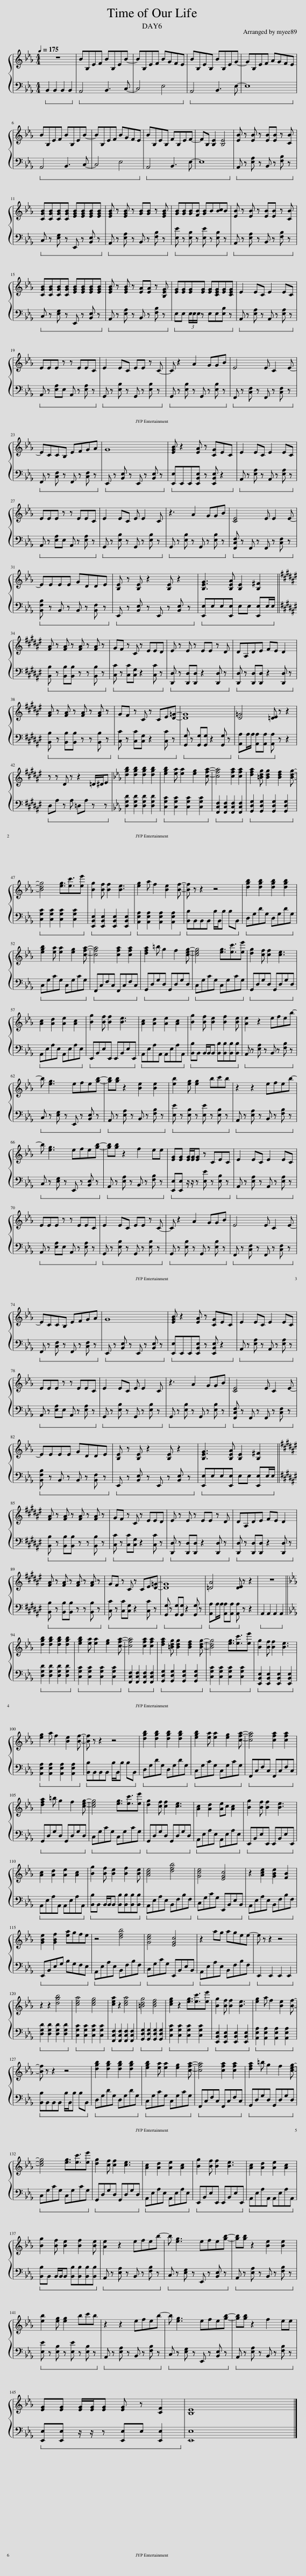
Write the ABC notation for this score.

X:1
%%score { 1 | 2 }
L:1/8
Q:1/4=175
M:4/4
I:linebreak $
K:Eb
V:1 treble
V:2 bass
V:1
 z8 | BB,EF BB,EB- | BB,EF BGFE | BB,EB, BB,EG- | GB,EF AGFE |$ %5
 BB,EF BB,EB- | BB,EF BGFE | BB,EB, FB,EF- | FB, [B,E]2 [B,E]4 | [EB] z [EB] z [EB][EB] z [CB] |$ %10
 [CGB][CGB][CGB][CGB] [EGB][EGB][EGB][EGB] | [EGB] z [EGB] z [GB][GB] z [EGB] | [GB][GB][GB][FB] [GB]B[Bc]B | [EB] z [EB] z [EB][EB] z [CB] |$ [CGB][CGB][CGB][CGB] [EGB][EGB][EGB][EGB] | %15
 [EGB] z [EGB] z [EA][EA] z [B,EG] | [EG][EG][EG][EG] [EG][CEG][EG][CEG] | E2 EC E2 EC |$ EEE z z EEC | E2 EC EE z C- | %20
 C z2 A2 GGB | E4 E C2 E- |$ ECCB, EFGA | G8 | [EGB] z2 [EA] z [CG]EC | %25
 E2 EC E2 EC |$ EEE z z EEC | E2 EC E E2 C | z3 A2 GGB | [CE]4 E E2 E- |$ %30
 EEEE GDDE | [B,E] z [B,E] z2 [B,E] z2 | [B,EG]3 [B,EA] [B,E]2 [B,^F]2 ||$[K:F#] [FA] z [FA] z [FA] z [FA] z | GF z C z EED | %35
 E z E z EE z D | DA,DE FE D2 |$ [FA] z [FA] z [FA] z [FA] z | GF z C z CE[D=G]- | [DG]8 | %40
 [D=G]4 [=DE] z z2 |$ z z D z z2 =D/^D/E |[K:Eb] [dgb]2 [dgb]2 [dgb]2 [dgb]2 | [egb]2 [ea] [ea]2 [eg]2 [cfa]- | [cfa]4 [cfa]2 [cfa]2 | %45
 [dfa]2 [=Bdg] [Bdg]2 [Bdf]2 [Bdg]- |$ [Bdg]4 [eg]3/2[ec']3/2[ee'] | [Bg]2 [Bf] [Bf]2 [Be]3 | [eg]2 a f2 [Be]2 [Bf]- | [Bf] z z2 z4 | %50
 [dgb]2 [dgb]2 [dgb]2 [dgb]2 |$ [egb]2 [ea] [ea]2 [eg]2 [cfa]- | [cfa]4 [cfa]2 [cfa]2 | [dfa]2 =b g2 f2 [ceg]- | [ceg]4 [eg]3/2[ec']3/2[ee'] | %55
 [dg]2 [cf] [cf]2 [ce]3 |$ [Ac]2 [Ad]2 [Ae]2 [Ac]2 | [Bg]2 [Bf] [Bf]2 [Be]3 | [Ac]2 [Ad]2 [Ae]2 [Ac]2 | [Bg]2 [Bf] [Be]2 [Bf]2 [Be] | %60
 [Ae]2 z2 efeb- |$ b [eg]3 efe[gb]- | [gb][gb] z2 [Be]2 [Be]2 | [eb]2 [eg] [eg]2 bc'b | z2 z2 efeb- |$ %65
 b [eg]3 efe[gb]- | [gb][gb] z2 f2 ee | [EG][EG] [EG]/[EG]/[EG] z CEC | E2 EC E2 EC |$ EEE z z EEC | %70
 E2 EC EE z C- | C z2 A2 GGB | E4 E C2 E- |$ ECCB, EFGA | G8 | %75
 [EGB] z2 [EA] z [CG]EC | E2 EC E2 EC |$ EEE z z EEC | E2 EC E E2 C | z3 A2 GGB | %80
 [CE]4 E C2 E- |$ EEEE GDDE | [B,E] z [B,E] z2 [B,E] z2 | [B,EG]3 [B,EA] [B,E]2 [B,^F]2 ||$[K:F#] [FA] z [FA] z [FA] z [FA] z | %85
 GF z C z EED | E z E z EE z D | DA,DE FE D2 |$ [FA] z [FA] z [FA] z [FA] z | GF z C z CE[D=G]- | %90
 [DG]8 | [=DA]4 [DE] z z2 | z8 ||$[K:Eb] [dgb]2 [dgb]2 [dgb]2 [dgb]2 | [egb]2 [ea] [ea]2 [eg]2 [cfa]- | %95
 [cfa]4 [cfa]2 [cfa]2 | [dfa]2 [=Bdg] [Bdg]2 [Bdf]2 [Bdg]- | [Bdg]4 [eg]3/2[ec']3/2[ee'] | [Bg]2 [Bf] [Bf]2 [Be]3 |$ [eg]2 a f2 [Be]2 [Bf]- | %100
 [Bf] z z2 z4 | [dgb]2 [dgb]2 [dgb]2 [dgb]2 | [egb]2 [ea] [ea]2 [eg]2 [cfa]- | [cfa]4 [cfa]2 [cfa]2 |$ [dfa]2 =b g2 f2 [ceg]- | %105
 [ceg]4 [eg]3/2[ec']3/2[ee'] | [dg]2 [cf] [cf]2 [ce]3 | [Ac]2 [Ad]2 [Ae]c [Ac]2 | [Bg]2 [Bf] [Bf]2 [Be]3 |$ [Ac]2 [Ad]2 [Ae]2 [Ac]2 | %110
 [Bg]2 [Bf] [Be]2 [Bf]2 [Be] | [Ace]4 [dfb]4 | [Gce]4 [EGc]4 | z2 [Ace]2 [GBe]2 [FB]2 |$ [GBe]2 [GBf]2 [ea]gfe | %115
 z4 [dfb]4 | [Gce]4 [EGc]4 | z2 ag agee- | e z z2 z4 |$ z2 z2 [dgb]4 | %120
 [cea]4 [ceg]4 | [cea]2 z2 [cea]4 | [=Bdg]4 [Bdf]4 | [ceg]2 z2 [eg]3/2[ec']3/2[ee'] | [Bg]2 [Bf] [Bf]2 [Be]3 | %125
 [eg]2 a f2 [Be]2 [Bf]- |$ [Bf] z z2 z4 | [dgb]2 [dgb]2 [dgb]2 [dgb]2 | [egb]2 [ea] [ea]2 [eg]2 [cfa]- | [cfa]4 [cfa]2 [cfa]2 | %130
 [dfa]2 =b g2 f2 [ceg]- |$ [ceg]4 [eg]3/2[ec']3/2[ee'] | [dg]2 [cf] [cf]2 [ce]3 | [Ac]2 [Ad]2 [Ae]2 [Ac]2 | [Bg]2 [Bf] [Bf]2 [Be]3 | %135
 [Ac]2 [Ad]2 [Ae]2 [Ac]2 |$ [Bg]2 [Bf] [Be]2 [Bf]2 [Be] | [Ae]2 z2 efeb- | b [eg]3 efe[gb]- | [gb][gb] z2 [Be]2 [Be]2 |$ %140
 [eb]2 [eg] [eg]2 bc'b | z2 z2 efeb- | b [eg]3 efe[gb]- | [gb][gb] z2 f2 ee |$ [EG][EG] [EG]/[EG]/[EG] [EG] z [CF]2 | %145
 [B,E]8 |] %146
V:2
!ped! B,,2 B,,2 B,,2 B,,2!ped-up! |!ped! A,,4 B,,3 C,- | C,4 E,4!ped-up! |!ped! A,,4 B,,3 E,- | E,8!ped-up! |$ %5
!ped! A,,4 B,,3 C,- | C,4 E,4!ped-up! |!ped! A,,4 B,,3 E,- | E,8!ped-up! |!ped! A,, z [E,A,] z B,, z [F,B,] z!ped-up! |$ %10
!ped! C, z [E,G,] z E,, z [B,,E,] z!ped-up! |!ped! A,, z [E,A,] z B,, z [F,B,] z!ped-up! |!ped! [E,E] z [E,B,] z [E,E] z [E,B,] z!ped-up! |!ped! A,, z [E,A,] z B,, z [F,B,] z!ped-up! |$!ped! C, z [E,G,] z E,, z [B,,E,] z!ped-up! | %15
!ped! A,, z [E,A,] z B,, z [F,B,] z!ped-up! |!ped! E,E, (3E,/E,/E,/ z E,E,[E,B,] z!ped-up! |!ped! A,, z [E,A,] z A,, z [E,A,] z!ped-up! |$!ped! A,, z [E,A,]E, A,, z [E,A,] z!ped-up! |!ped! G,, z [E,B,] z G,, z [E,B,] z!ped-up! | %20
!ped! G,, z [E,B,] z G,, z [E,B,] z!ped-up! |!ped! F,, z [C,F,] z F,, z [C,F,] z!ped-up! |$!ped! F,, z [C,F,] z F,, z [C,F,] z!ped-up! |!ped! E,, z [B,,E,] z E,, z [B,,E,] z!ped-up! |!ped! [E,,E,]E,,E,,[E,,B,,E,] z [E,,B,,E,] z2!ped-up! | %25
!ped! A,, z [E,A,] z A,, z [E,A,] z!ped-up! |$!ped! A,, z [E,A,]E, A,, z [E,A,] z!ped-up! |!ped! G,, z [E,B,] z G,, z [E,B,] z!ped-up! |!ped! G,, z [E,B,] z G,, z [E,B,] z!ped-up! |!ped! [F,,C,F,] z F,, z F,, z [C,F,] z!ped-up! |$ %30
!ped! [B,,F,B,] z B,, z B,, z [B,,F,] z!ped-up! |!ped! E,, z [B,,E,] z E,, z [B,,E,] z!ped-up! |!ped! [E,,E,]E,E,[E,,E,] E,E, [E,,E,]E,/E,/!ped-up! ||$[K:F#]!ped! [B,,B,] z [B,,B,][B,,B,] z z [B,,B,] z!ped-up! |!ped! [C,C] z [C,C][C,G,] z2 [C,C] z!ped-up! | %35
!ped! [D,,D,] z [D,,D,][D,,D,] z2 [D,,D,] z!ped-up! |!ped! [D,,D,] z [D,,D,][D,,D,] z2 [D,,D,] z!ped-up! |$!ped! [B,,B,] z [B,,B,][B,,B,] z z [B,,B,] z!ped-up! |!ped! [C,C] z [C,C][C,G,] z2 [C,C] z!ped-up! |!ped! [G,,G,] z [G,,G,][G,,G,] z2 [G,,G,] z!ped-up! | %40
!ped! [A,,A,]A,/A,/ [A,,A,][A,,A,] [A,,A,]!ped-up! z z2 |$!ped! D,A, z A, =D,A, z z!ped-up! |[K:Eb]!ped! [D,G,D]2 [D,G,D]2 [D,G,D]2 [D,G,D]2!ped-up! |!ped! [C,G,C]2 [C,G,C]2 [C,G,C]2 [C,G,C]2!ped-up! |!ped! [F,,C,F,]2 [F,,C,F,]2 [F,,C,F,]2 [F,,C,F,]2!ped-up! | %45
!ped! [G,,D,G,]2 [G,,D,G,]2 [G,,D,G,]2 [G,,D,G,]2!ped-up! |$!ped! [C,G,C]2 [C,G,C]2 [C,G,C]2 [C,G,C]2!ped-up! |!ped! [E,,B,,E,]2 [E,,B,,E,]2 [E,,B,,E,]2 [E,,B,,E,]2!ped-up! |!ped! [A,,E,A,]2 [A,,E,A,]2 [A,,E,A,]2 [A,,E,A,]2!ped-up! |!ped! [B,,B,]B,,B,,B,, B,/B,,/B, B,B,,!ped-up! | %50
!ped! D,G,DG, D,G,DG,!ped-up! |$!ped! C,G,CG, C,G,CG,!ped-up! |!ped! F,,C,F,C, F,,C,F,C,!ped-up! |!ped! G,,D,G,D, G,,D,G,D,!ped-up! |!ped! C,G,CG, C,G,CG,!ped-up! | %55
!ped! G,,D,G,D, G,,D,G,D,!ped-up! |$!ped! A,,E,A,E, A,,E,A,E,!ped-up! |!ped! E,,B,,E,E,, E,,B,,E,E,,!ped-up! |!ped! A,,E,A,A,, A,,E,A,A,,!ped-up! |!ped! [B,,B,]B,, B,,/B,,/B,, [B,,B,][B,,B,][B,,B,][B,,B,]!ped-up! | %60
!ped! A,, z [E,A,] z B,, z [F,B,] z!ped-up! |$!ped! C, z [E,G,] z E,, z [B,,E,] z!ped-up! |!ped! A,, z [E,A,] z B,, z [F,B,] z!ped-up! |!ped! [E,E] z [E,B,] z [E,E] z [E,B,] z!ped-up! |!ped! A,, z [E,A,] z B,, z [F,B,] z!ped-up! |$ %65
!ped! C, z [E,G,] z E,, z [B,,E,] z!ped-up! |!ped! A,, z [E,A,] z B,, z [F,B,] z!ped-up! |!ped! [E,,E,][E,,E,] z/ z/ z [E,E] z [E,B,] z!ped-up! |!ped! A,, z [E,A,] z A,, z [E,A,] z!ped-up! |$!ped! A,, z [E,A,]E, A,, z [E,A,] z!ped-up! | %70
!ped! G,, z [E,B,] z G,, z [E,B,] z!ped-up! |!ped! G,, z [E,B,] z G,, z [E,B,] z!ped-up! |!ped! F,, z [C,F,] z F,, z [C,F,] z!ped-up! |$!ped! F,, z [C,F,] z F,, z [C,F,] z!ped-up! |!ped! E,, z [B,,E,] z E,, z [B,,E,] z!ped-up! | %75
!ped! [E,,E,]E,,E,,[E,,B,,E,] z [E,,B,,E,] z2!ped-up! |!ped! A,, z [E,A,] z A,, z [E,A,] z!ped-up! |$!ped! A,, z [E,A,]E, A,, z [E,A,] z!ped-up! |!ped! G,, z [E,B,] z G,, z [E,B,] z!ped-up! |!ped! G,, z [E,B,] z G,, z [E,B,] z!ped-up! | %80
!ped! [F,,C,F,] z F,, z F,, z [C,F,] z!ped-up! |$!ped! [B,,F,B,] z B,, z B,, z [B,,F,] z!ped-up! |!ped! E,, z [B,,E,] z E,, z [B,,E,] z!ped-up! |!ped! [E,,E,]E,E,[E,,E,] E,E, [E,,E,]E,/E,/!ped-up! ||$[K:F#]!ped! [B,,B,] z [B,,B,][B,,B,] z z [B,,B,] z!ped-up! | %85
!ped! [C,C] z [C,C][C,G,] z2 [C,C] z!ped-up! |!ped! [D,,D,] z [D,,D,][D,,D,] z2 [D,,D,] z!ped-up! |!ped! [D,,D,] z [D,,D,][D,,D,] z2 [D,,D,] z!ped-up! |$!ped! [B,,B,] z [B,,B,][B,,B,] z z [B,,B,] z!ped-up! |!ped! [C,C] z [C,C][C,G,] z2 [C,C] z!ped-up! | %90
!ped! [G,,G,] z [G,,G,][G,,G,] z2 [G,,G,] z!ped-up! |!ped! [A,,A,]A,/A,/ [A,,A,][A,,A,] [A,,A,]!ped-up! z z2 |!ped! A,,2 A,,2 A,,2 A,,2!ped-up! ||$[K:Eb]!ped! [D,G,D]2 [D,G,D]2 [D,G,D]2 [D,G,D]2!ped-up! |!ped! [C,G,C]2 [C,G,C]2 [C,G,C]2 [C,G,C]2!ped-up! | %95
!ped! [F,,C,F,]2 [F,,C,F,]2 [F,,C,F,]2 [F,,C,F,]2!ped-up! |!ped! [G,,D,G,]2 [G,,D,G,]2 [G,,D,G,]2 [G,,D,G,]2!ped-up! |!ped! [C,G,C]2 [C,G,C]2 [C,G,C]2 [C,G,C]2!ped-up! |!ped! [E,,B,,E,]2 [E,,B,,E,]2 [E,,B,,E,]2 [E,,B,,E,]2!ped-up! |$!ped! [A,,E,A,]2 [A,,E,A,]2 [A,,E,A,]2 [A,,E,A,]2!ped-up! | %100
!ped! [B,,B,]B,,B,,B,, B,/B,,/B, B,B,,!ped-up! |!ped! D,G,DG, D,G,DG,!ped-up! |!ped! C,G,CG, C,G,CG,!ped-up! |!ped! F,,C,F,C, F,,C,F,C,!ped-up! |$!ped! G,,D,G,D, G,,D,G,D,!ped-up! | %105
!ped! C,G,CG, C,G,CG,!ped-up! |!ped! G,,D,G,D, G,,D,G,D,!ped-up! |!ped! A,,E,A,E, A,,E,A,E,!ped-up! |!ped! E,,B,,E,E,, E,,B,,E,E,,!ped-up! |$!ped! A,,E,A,A,, A,,E,A,A,,!ped-up! | %110
!ped! [B,,B,]B,, B,,/B,,/B,, [B,,B,][B,,B,][B,,B,][B,,B,]!ped-up! |!ped! A,,E,A,E, B,,F,B,F,!ped-up! |!ped! C,G,CG, E,,B,,E,B,,!ped-up! |!ped! A,,E,A,E, B,,F,B,F,!ped-up! |$!ped! E,,B,,E,G, B,G,F,E,!ped-up! | %115
!ped! A,,E,A,E, B,,F,B,F,!ped-up! |!ped! C,G,CG, E,,B,,E,B,,!ped-up! |!ped! A,,E,A,E, B,,F,B,F,!ped-up! |!ped! E,,2 E,,2 E,,2 E,,2!ped-up! |$!ped! [D,G,D]2 [D,G,D]2 [D,G,D]2 [D,G,D]2!ped-up! | %120
!ped! [C,G,C]2 [C,G,C]2 [C,G,C]2 [C,G,C]2!ped-up! |!ped! [F,,C,F,]2 [F,,C,F,]2 [F,,C,F,]2 [F,,C,F,]2!ped-up! |!ped! [G,,D,G,]2 [G,,D,G,]2 [G,,D,G,]2 [G,,D,G,]2!ped-up! |!ped! [C,G,C]2 [C,G,C]2 [C,G,C]2 [C,G,C]2!ped-up! |!ped! [E,,B,,E,]2 [E,,B,,E,]2 [E,,B,,E,]2 [E,,B,,E,]2!ped-up! | %125
!ped! [A,,E,A,]2 [A,,E,A,]2 [A,,E,A,]2 [A,,E,A,]2!ped-up! |$!ped! [B,,B,]B,,B,,B,, B,/B,,/B, B,B,,!ped-up! |!ped! D,G,DG, D,G,DG,!ped-up! |!ped! C,G,CG, C,G,CG,!ped-up! |!ped! F,,C,F,C, F,,C,F,C,!ped-up! | %130
!ped! G,,D,G,D, G,,D,G,D,!ped-up! |$!ped! C,G,CG, C,G,CG,!ped-up! |!ped! G,,D,G,D, G,,D,G,D,!ped-up! |!ped! A,,E,A,E, A,,E,A,E,!ped-up! |!ped! E,,B,,E,E,, E,,B,,E,E,,!ped-up! | %135
!ped! A,,E,A,A,, A,,E,A,A,,!ped-up! |$!ped! [B,,B,]B,, B,,/B,,/B,, [B,,B,][B,,B,][B,,B,][B,,B,]!ped-up! |!ped! A,, z [E,A,] z B,, z [F,B,] z!ped-up! |!ped! C, z [E,G,] z E,, z [B,,E,] z!ped-up! |!ped! A,, z [E,A,] z B,, z [F,B,] z!ped-up! |$ %140
!ped! [E,E] z [E,B,] z [E,E] z [E,B,] z!ped-up! |!ped! A,, z [E,A,] z B,, z [F,B,] z!ped-up! |!ped! C, z [E,G,] z E,, z [B,,E,] z!ped-up! |!ped! A,, z [E,A,] z B,, z [F,B,] z!ped-up! |$!ped! [E,,E,][E,,E,] z/ z/ z [E,,E,]E, [E,,E,]2!ped-up! | %145
 [E,,E,]8 |] %146
